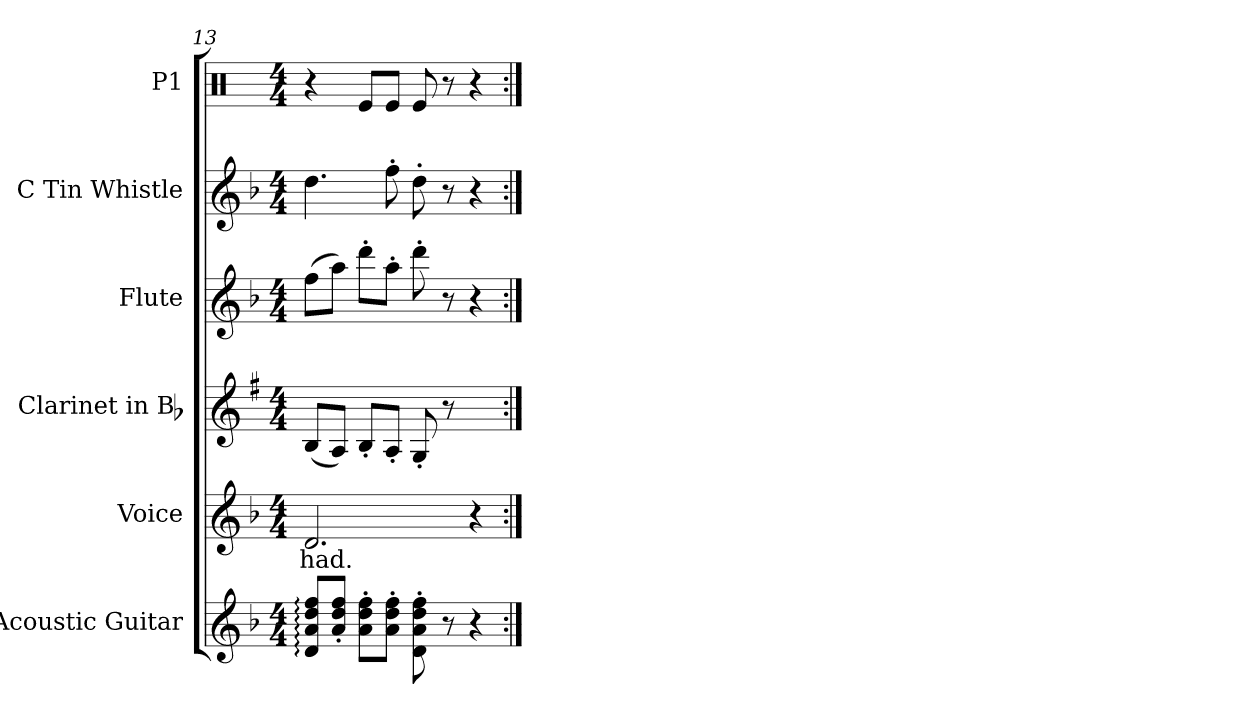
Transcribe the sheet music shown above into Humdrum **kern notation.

**kern	**kern	**text	**kern	**kern	**kern	**kern
*part6	*part5	*part5	*part4	*part3	*part2	*part1
*staff6	*staff5	*staff5	*staff4	*staff3	*staff2	*staff1
*I"Acoustic Guitar	*I"Voice	*	*I"Clarinet in Bb	*I"Flute	*I"C Tin Whistle	*I"P1
*I'A. Gtr.	*I'Voice	*	*I'Cl.	*I'Fl.	*I'C T. Whistle	*
*clefG2	*clefG2	*	*clefG2	*clefG2	*clefG2	*clefX
*ITrd7c12	*	*	*ITrd1c2	*	*ITrd-7c-12	*
*k[b-]	*k[b-]	*	*k[b-]	*k[b-]	*k[b-]	*k[]
*F:	*F:	*	*F:	*F:	*F:	*C:
*M4/4	*M4/4	*	*M4/4	*M4/4	*M4/4	*M4/4
=13	=13	=13	=13	=13	=13	=13
!	!	!LO:LY:b:color=#000000	!	!	!	!
8Di:/ 8Ai:/ 8di:/ 8fi:/L	2.di/	had.	(8Ai/L	(8ffi\L	4.dddi\	4r
8Ai'/ 8di'/ 8fi'/J	.	.	8Gi/J)	8aai\J)	.	.
8Ai'\ 8di'\ 8fi'\L	.	.	8A'i/L	8ddd'i\L	.	8Rei/L
8Ai'\ 8di'\ 8fi'\J	.	.	8G'i/J	8aa'i\J	8fff'i\	8Rei/J
8Di\' 8Ai' 8di' 8fi'	.	.	8F'i/	8ddd'i\	8ddd'i\	8Rei/
8r	.	.	8r	8r	8r	8r
4r	4r	.	4ryy	4r	4r	4r
=:|!	=:|!	=:|!	=:|!	=:|!	=:|!	=:|!
*-	*-	*-	*-	*-	*-	*-
